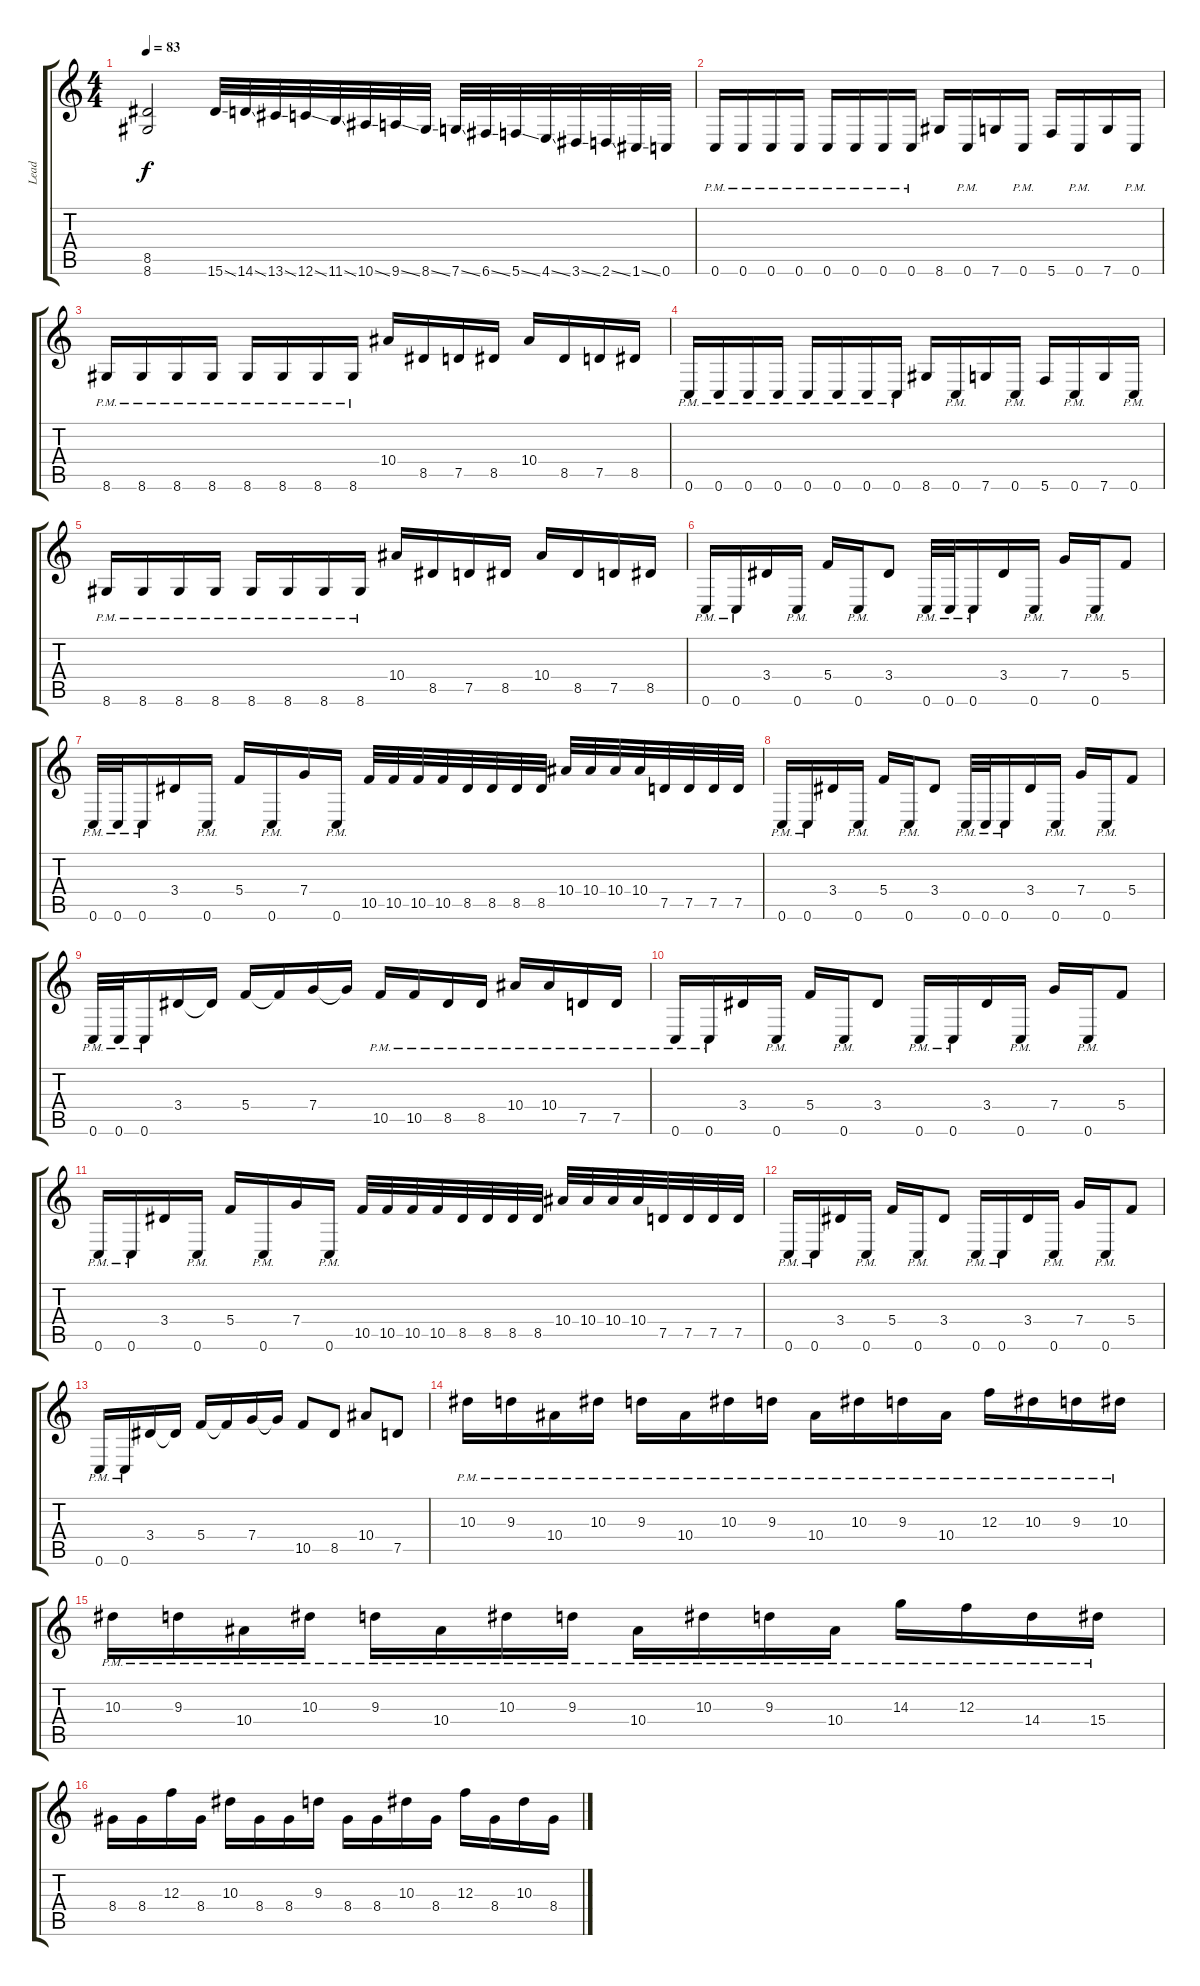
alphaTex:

\track ("Lead" "Lead") {instrument distortionguitar}
\staff {score tabs}
\tuning (D4 A3 F3 C3 G2 C2) {hide}
\ts (4 4)
\tempo 83
\clef g2
\ks c
(8.5 8.6).2{dy f} 15.6{ss}.32 14.6{ss}.32 13.6{ss}.32 12.6{ss}.32 11.6{ss}.32 10.6{ss}.32 9.6{ss}.32 8.6{ss}.32 7.6{ss}.32 6.6{ss}.32 5.6{ss}.32 4.6{ss}.32 3.6{ss}.32 2.6{ss}.32 1.6{ss}.32 0.6.32 |
0.6{pm}.16 0.6{pm}.16 0.6{pm}.16 0.6{pm}.16 0.6{pm}.16 0.6{pm}.16 0.6{pm}.16 0.6{pm}.16 8.6.16 0.6{pm}.16 7.6.16 0.6{pm}.16 5.6.16 0.6{pm}.16 7.6.16 0.6{pm}.16 |
8.6{pm}.16 8.6{pm}.16 8.6{pm}.16 8.6{pm}.16 8.6{pm}.16 8.6{pm}.16 8.6{pm}.16 8.6{pm}.16 10.4.16 8.5.16 7.5.16 8.5.16 10.4.16 8.5.16 7.5.16 8.5.16 |
0.6{pm}.16 0.6{pm}.16 0.6{pm}.16 0.6{pm}.16 0.6{pm}.16 0.6{pm}.16 0.6{pm}.16 0.6{pm}.16 8.6.16 0.6{pm}.16 7.6.16 0.6{pm}.16 5.6.16 0.6{pm}.16 7.6.16 0.6{pm}.16 |
8.6{pm}.16 8.6{pm}.16 8.6{pm}.16 8.6{pm}.16 8.6{pm}.16 8.6{pm}.16 8.6{pm}.16 8.6{pm}.16 10.4.16 8.5.16 7.5.16 8.5.16 10.4.16 8.5.16 7.5.16 8.5.16 |
0.6{pm}.16 0.6{pm}.16 3.4.16 0.6{pm}.16 5.4.16 0.6{pm}.16 3.4.8 0.6{pm}.32 0.6{pm}.32 0.6{pm}.16 3.4.16 0.6{pm}.16 7.4.16 0.6{pm}.16 5.4.8 |
0.6{pm}.32 0.6{pm}.32 0.6{pm}.16 3.4.16 0.6{pm}.16 5.4.16 0.6{pm}.16 7.4.16 0.6{pm}.16 10.5.32 10.5.32 10.5.32 10.5.32 8.5.32 8.5.32 8.5.32 8.5.32 10.4.32 10.4.32 10.4.32 10.4.32 7.5.32 7.5.32 7.5.32 7.5.32 |
0.6{pm}.16 0.6{pm}.16 3.4.16 0.6{pm}.16 5.4.16 0.6{pm}.16 3.4.8 0.6{pm}.32 0.6{pm}.32 0.6{pm}.16 3.4.16 0.6{pm}.16 7.4.16 0.6{pm}.16 5.4.8 |
0.6{pm}.32 0.6{pm}.32 0.6{pm}.16 3.4.16 3.4{t}.16 5.4.16 5.4{t}.16 7.4.16 7.4{t}.16 10.5{pm}.16 10.5{pm}.16 8.5{pm}.16 8.5{pm}.16 10.4{pm}.16 10.4{pm}.16 7.5{pm}.16 7.5{pm}.16 |
0.6{pm}.16 0.6{pm}.16 3.4.16 0.6{pm}.16 5.4.16 0.6{pm}.16 3.4.8 0.6{pm}.16 0.6{pm}.16 3.4.16 0.6{pm}.16 7.4.16 0.6{pm}.16 5.4.8 |
0.6{pm}.16 0.6{pm}.16 3.4.16 0.6{pm}.16 5.4.16 0.6{pm}.16 7.4.16 0.6{pm}.16 10.5.32 10.5.32 10.5.32 10.5.32 8.5.32 8.5.32 8.5.32 8.5.32 10.4.32 10.4.32 10.4.32 10.4.32 7.5.32 7.5.32 7.5.32 7.5.32 |
0.6{pm}.16 0.6{pm}.16 3.4.16 0.6{pm}.16 5.4.16 0.6{pm}.16 3.4.8 0.6{pm}.16 0.6{pm}.16 3.4.16 0.6{pm}.16 7.4.16 0.6{pm}.16 5.4.8 |
0.6{pm}.16 0.6{pm}.16 3.4.16 3.4{t}.16 5.4.16 5.4{t}.16 7.4.16 7.4{t}.16 10.5.8 8.5.8 10.4.8 7.5.8 |
10.3{pm}.16 9.3{pm}.16 10.4{pm}.16 10.3{pm}.16 9.3{pm}.16 10.4{pm}.16 10.3{pm}.16 9.3{pm}.16 10.4{pm}.16 10.3{pm}.16 9.3{pm}.16 10.4{pm}.16 12.3{pm}.16 10.3{pm}.16 9.3{pm}.16 10.3{pm}.16 |
10.3{pm}.16 9.3{pm}.16 10.4{pm}.16 10.3{pm}.16 9.3{pm}.16 10.4{pm}.16 10.3{pm}.16 9.3{pm}.16 10.4{pm}.16 10.3{pm}.16 9.3{pm}.16 10.4{pm}.16 14.3{pm}.16 12.3{pm}.16 14.4{pm}.16 15.4{pm}.16 |
8.4.16 8.4.16 12.3.16 8.4.16 10.3.16 8.4.16 8.4.16 9.3.16 8.4.16 8.4.16 10.3.16 8.4.16 12.3.16 8.4.16 10.3.16 8.4.16
